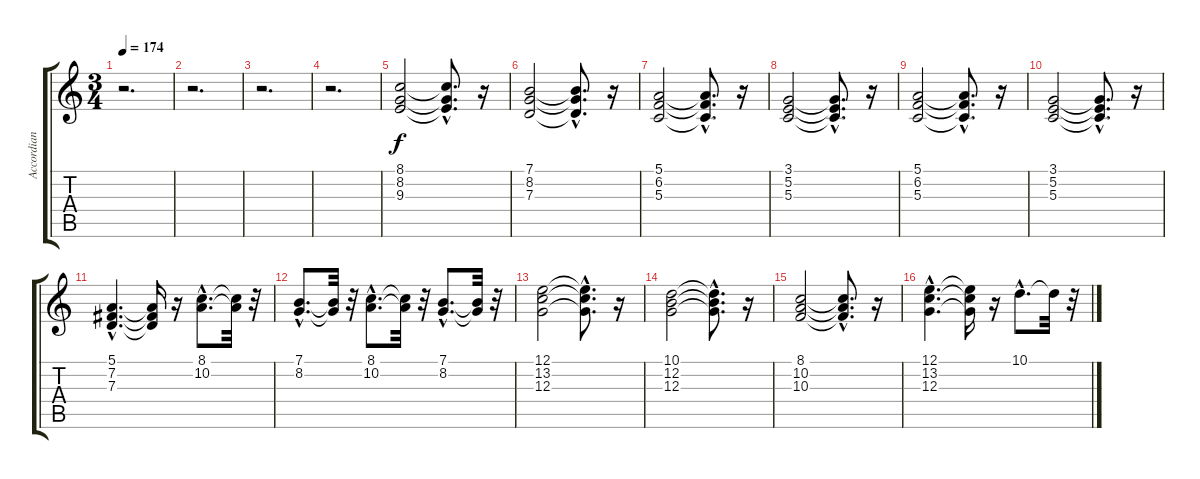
\track ("Accordian" "Accordian") {instrument accordion}
\staff {score tabs}
\tuning (E4 B3 G3 D3 A2 E2) {hide}
\ts (3 4)
\tempo 174
\clef g2
\ks c
r.2{d dy f} |
r.2{d} |
r.2{d} |
r.2{d} |
(8.1 8.2 9.3).2 (8.1{hac t} 8.2{hac t} 9.3{hac t}).8{d} r.16 |
(7.1 8.2 7.3).2 (7.1{hac t} 8.2{hac t} 7.3{hac t}).8{d} r.16 |
(5.1 6.2 5.3).2 (5.1{hac t} 6.2{hac t} 5.3{hac t}).8{d} r.16 |
(3.1 5.2 5.3).2 (3.1{hac t} 5.2{hac t} 5.3{hac t}).8{d} r.16 |
(5.1 6.2 5.3).2 (5.1{hac t} 6.2{hac t} 5.3{hac t}).8{d} r.16 |
(3.1 5.2 5.3).2 (3.1{hac t} 5.2{hac t} 5.3{hac t}).8{d} r.16 |
(5.1{hac} 7.2{hac} 7.3{hac}).4{d} (5.1{t} 7.2{t} 7.3{t}).16 r.16 (8.1{hac} 10.2{hac}).8{d} (8.1{t} 10.2{t}).32 r.32 |
(7.1{hac} 8.2{hac}).8{d} (7.1{t} 8.2{t}).32 r.32 (8.1{hac} 10.2{hac}).8{d} (8.1{t} 10.2{t}).32 r.32 (7.1{hac} 8.2{hac}).8{d} (7.1{t} 8.2{t}).32 r.32 |
(12.1 13.2 12.3).2 (12.1{hac t} 13.2{hac t} 12.3{hac t}).8{d} r.16 |
(10.1 12.2 12.3).2 (10.1{hac t} 12.2{hac t} 12.3{hac t}).8{d} r.16 |
(8.1 10.2 10.3).2 (8.1{hac t} 10.2{hac t} 10.3{hac t}).8{d} r.16 |
(12.1{hac} 13.2{hac} 12.3{hac}).4{d} (12.1{t} 13.2{t} 12.3{t}).16 r.16 10.1{hac}.8{d} 10.1{t}.32 r.32
